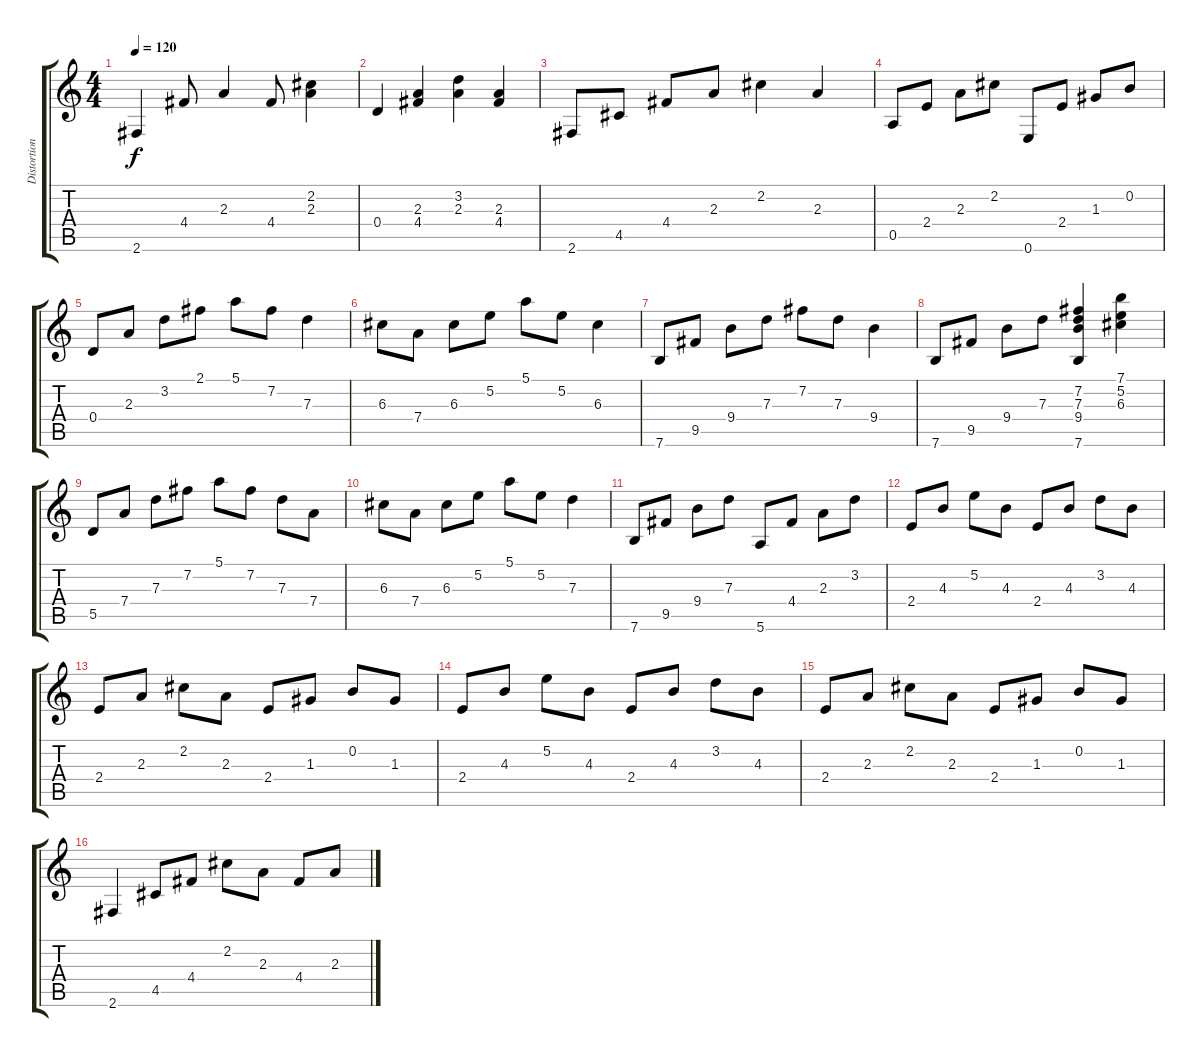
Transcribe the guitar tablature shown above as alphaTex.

\track ("Distortion Guitar" "Distortion") {instrument distortionguitar}
\staff {score tabs}
\tuning (E4 B3 G3 D3 A2 E2) {hide}
\ts (4 4)
\tempo 120
\clef g2
\ks c
2.6.4{dy f} 4.4.8 2.3.4 4.4.8 (2.2 2.3).4 |
0.4.4 (2.3 4.4).4 (3.2 2.3).4 (2.3 4.4).4 |
2.6.8 4.5.8 4.4.8 2.3.8 2.2.4 2.3.4 |
0.5.8 2.4.8 2.3.8 2.2.8 0.6.8 2.4.8 1.3.8 0.2.8 |
0.4.8 2.3.8 3.2.8 2.1.8 5.1.8 7.2.8 7.3.4 |
6.3.8 7.4.8 6.3.8 5.2.8 5.1.8 5.2.8 6.3.4 |
7.6.8 9.5.8 9.4.8 7.3.8 7.2.8 7.3.8 9.4.4 |
7.6.8 9.5.8 9.4.8 7.3.8 (7.2 7.3 9.4 7.6).4 (7.1 5.2 6.3).4 |
5.5.8 7.4.8 7.3.8 7.2.8 5.1.8 7.2.8 7.3.8 7.4.8 |
6.3.8 7.4.8 6.3.8 5.2.8 5.1.8 5.2.8 7.3.4 |
7.6.8 9.5.8 9.4.8 7.3.8 5.6.8 4.4.8 2.3.8 3.2.8 |
2.4.8 4.3.8 5.2.8 4.3.8 2.4.8 4.3.8 3.2.8 4.3.8 |
2.4.8 2.3.8 2.2.8 2.3.8 2.4.8 1.3.8 0.2.8 1.3.8 |
2.4.8 4.3.8 5.2.8 4.3.8 2.4.8 4.3.8 3.2.8 4.3.8 |
2.4.8 2.3.8 2.2.8 2.3.8 2.4.8 1.3.8 0.2.8 1.3.8 |
2.6.4 4.5.8 4.4.8 2.2.8 2.3.8 4.4.8 2.3.8
